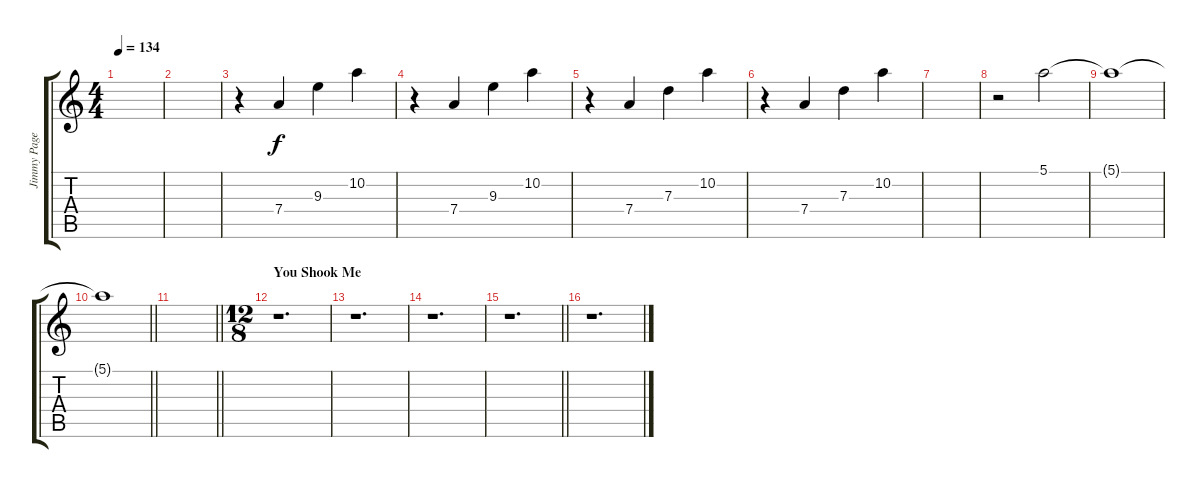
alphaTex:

\track ("Jimmy Page - Guitar" "Jimmy Page") {instrument overdrivenguitar}
\staff {score tabs}
\tuning (E4 B3 G3 D3 A2 E2) {hide}
\ts (4 4)
\tempo 134
\clef g2
\ks c
|
|
r.4{instrument acousticguitarsteel} 7.4.4 9.3.4 10.2.4 |
r.4 7.4.4 9.3.4 10.2.4 |
r.4 7.4.4 7.3.4 10.2.4 |
r.4 7.4.4 7.3.4 10.2.4 |
|
r.2 5.1.2{dy f instrument electricguitarclean} |
5.1{t}.1 |
\barLineRight lightlight
5.1{t}.1 |
\barLineRight lightlight
|
\ts (12 8)
\section ("" "You Shook Me")
r.1{d volume 13 balance 5 instrument distortionguitar} |
r.1{d} |
r.1{d} |
\barLineRight lightlight
r.1{d} |
r.1{d}
